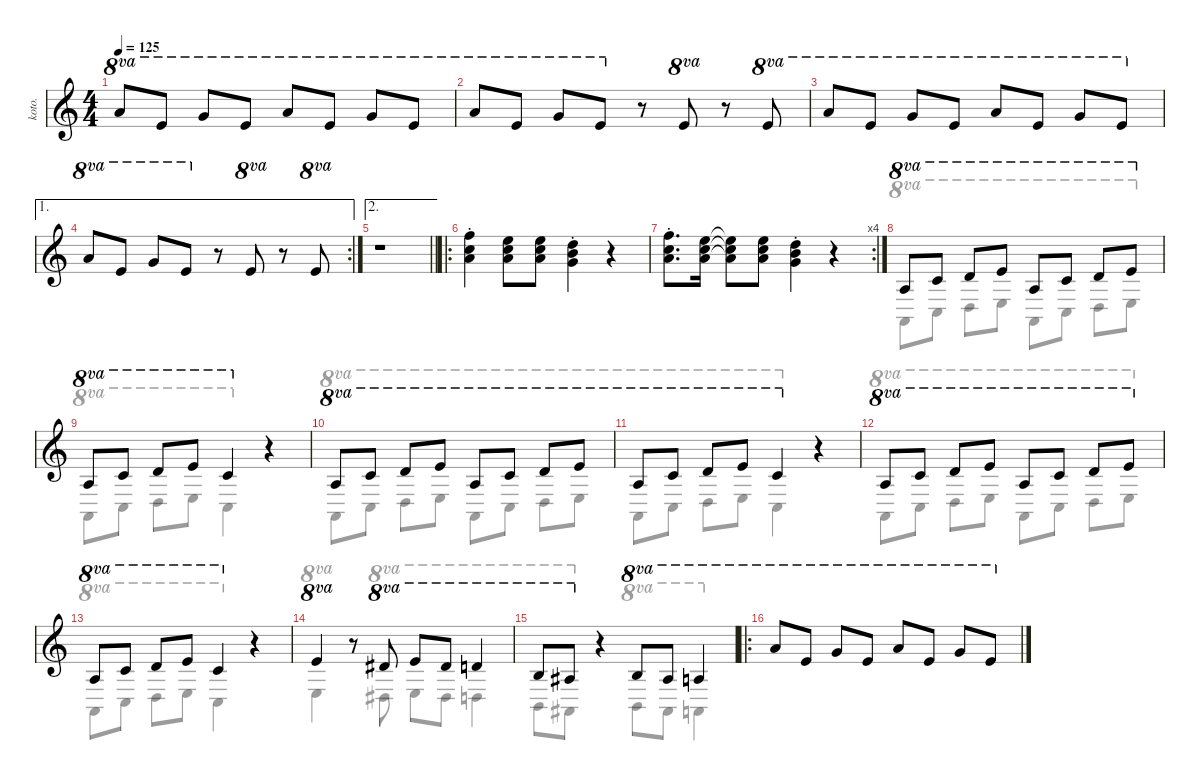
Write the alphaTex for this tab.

\defaultSystemsLayout 4
\hideDynamics
\bracketExtendMode nobrackets
\otherSystemsTrackNameOrientation horizontal
\track ("Synth - koto" "koto.") {instrument koto}
\staff {score}
\tuning (E4 B3 G3 D3 A2 E2)
\voice
\ts (4 4)
\tempo 125
\clef g2
\ks c
17.1.8{ot 8va dy f beam Up} 17.2.8{ot 8va beam Up} 15.1.8{ot 8va beam Up} 17.2.8{ot 8va beam Up} 17.1.8{ot 8va beam Up} 17.2.8{ot 8va beam Up} 15.1.8{ot 8va beam Up} 17.2.8{ot 8va beam Up} |
17.1.8{ot 8va beam Up} 17.2.8{ot 8va beam Up} 15.1.8{ot 8va beam Up} 17.2.8{ot 8va beam Up} r.8{beam Up} 17.2.8{ot 8va beam Up} r.8{beam Up} 17.2.8{ot 8va beam Up} |
17.1.8{ot 8va beam Up} 17.2.8{ot 8va beam Up} 15.1.8{ot 8va beam Up} 17.2.8{ot 8va beam Up} 17.1.8{ot 8va beam Up} 17.2.8{ot 8va beam Up} 15.1.8{ot 8va beam Up} 17.2.8{ot 8va beam Up} |
\ae 1
\rc 2
17.1.8{ot 8va beam Up} 17.2.8{ot 8va beam Up} 15.1.8{ot 8va beam Up} 17.2.8{ot 8va beam Up} r.8{beam Up} 17.2.8{ot 8va beam Up} r.8{beam Up} 17.2.8{ot 8va beam Up} |
\ae 2
\barLineRight lightlight
r.1{beam Down} |
\ro
(13.1{st} 13.2{st} 14.3{st}).4{beam Down} (12.1 13.2 14.3).8{beam Down} (12.1 13.2 14.3).8{beam Down} (10.1{st} 12.2{st} 12.3{st}).4{beam Down} r.4{beam Down} |
\rc 4
(13.1{st} 13.2{st} 14.3{st}).8{d beam Down} (12.1 13.2 14.3).16{beam Down} (12.1{t} 13.2{t} 14.3{t}).8{beam Down} (12.1 13.2 14.3).8{beam Down} (10.1{st} 12.2{st} 12.3{st}).4{beam Down} r.4{beam Down} |
10.2.8{ot 8va beam Up} 13.2.8{ot 8va beam Up} 10.1.8{ot 8va beam Up} 12.1.8{ot 8va beam Up} 10.2.8{ot 8va beam Up} 13.2.8{ot 8va beam Up} 10.1.8{ot 8va beam Up} 12.1.8{ot 8va beam Up} |
10.2.8{ot 8va beam Up} 13.2.8{ot 8va beam Up} 10.1.8{ot 8va beam Up} 12.1.8{ot 8va beam Up} 13.2.4{ot 8va beam Up} r.4{beam Up} |
10.2.8{ot 8va beam Up} 13.2.8{ot 8va beam Up} 10.1.8{ot 8va beam Up} 12.1.8{ot 8va beam Up} 10.2.8{ot 8va beam Up} 13.2.8{ot 8va beam Up} 10.1.8{ot 8va beam Up} 12.1.8{ot 8va beam Up} |
10.2.8{ot 8va beam Up} 13.2.8{ot 8va beam Up} 10.1.8{ot 8va beam Up} 12.1.8{ot 8va beam Up} 13.2.4{ot 8va beam Up} r.4{beam Up} |
10.2.8{ot 8va beam Up} 13.2.8{ot 8va beam Up} 10.1.8{ot 8va beam Up} 12.1.8{ot 8va beam Up} 10.2.8{ot 8va beam Up} 13.2.8{ot 8va beam Up} 10.1.8{ot 8va beam Up} 12.1.8{ot 8va beam Up} |
10.2.8{ot 8va beam Up} 13.2.8{ot 8va beam Up} 10.1.8{ot 8va beam Up} 12.1.8{ot 8va beam Up} 13.2.4{ot 8va beam Up} r.4{beam Up} |
12.1.4{ot 8va beam Up} r.8{beam Up} 11.1{acc #}.8{ot 8va beam Up} 12.1.8{ot 8va beam Up} 11.1{acc #}.8{ot 8va beam Up} 10.1.4{ot 8va beam Up} |
12.2.8{ot 8va beam Up} 11.2{acc #}.8{ot 8va beam Up} r.4{beam Up} 12.2.8{ot 8va beam Up} 11.2{acc #}.8{ot 8va beam Up} 10.2.4{ot 8va beam Up} |
\ro
17.1.8{ot 8va beam Up} 17.2.8{ot 8va beam Up} 15.1.8{ot 8va beam Up} 17.2.8{ot 8va beam Up} 17.1.8{ot 8va beam Up} 17.2.8{ot 8va beam Up} 15.1.8{ot 8va beam Up} 17.2.8{ot 8va beam Up}
\voice
\clef g2
\ottava regular
\simile none
\ks c
|
|
|
|
\barLineRight lightlight
|
|
|
7.4.8{ot 8va beam Down} 10.4.8{ot 8va beam Down} 7.3.8{ot 8va beam Down} 9.3.8{ot 8va beam Down} 7.4.8{ot 8va beam Down} 10.4.8{ot 8va beam Down} 7.3.8{ot 8va beam Down} 9.3.8{ot 8va beam Down} |
7.4.8{ot 8va beam Down} 10.4.8{ot 8va beam Down} 7.3.8{ot 8va beam Down} 9.3.8{ot 8va beam Down} 10.4.4{ot 8va beam Down} r.4{beam Down} |
7.4.8{ot 8va beam Down} 10.4.8{ot 8va beam Down} 7.3.8{ot 8va beam Down} 9.3.8{ot 8va beam Down} 7.4.8{ot 8va beam Down} 10.4.8{ot 8va beam Down} 7.3.8{ot 8va beam Down} 9.3.8{ot 8va beam Down} |
7.4.8{ot 8va beam Down} 10.4.8{ot 8va beam Down} 7.3.8{ot 8va beam Down} 9.3.8{ot 8va beam Down} 10.4.4{ot 8va beam Down} r.4{beam Down} |
7.4.8{ot 8va beam Down} 10.4.8{ot 8va beam Down} 7.3.8{ot 8va beam Down} 9.3.8{ot 8va beam Down} 7.4.8{ot 8va beam Down} 10.4.8{ot 8va beam Down} 7.3.8{ot 8va beam Down} 9.3.8{ot 8va beam Down} |
7.4.8{ot 8va beam Down} 10.4.8{ot 8va beam Down} 7.3.8{ot 8va beam Down} 9.3.8{ot 8va beam Down} 10.4.4{ot 8va beam Down} r.4{beam Down} |
9.3.4{ot 8va beam Down} r.8{beam Down} 8.3{acc #}.8{ot 8va beam Down} 9.3.8{ot 8va beam Down} 8.3{acc #}.8{ot 8va beam Down} 7.3.4{ot 8va beam Down} |
9.4.8{ot 8va beam Down} 8.4{acc #}.8{ot 8va beam Down} r.4{beam Down} 9.4.8{ot 8va beam Down} 8.4{acc #}.8{ot 8va beam Down} 7.4.4{ot 8va beam Down} |
